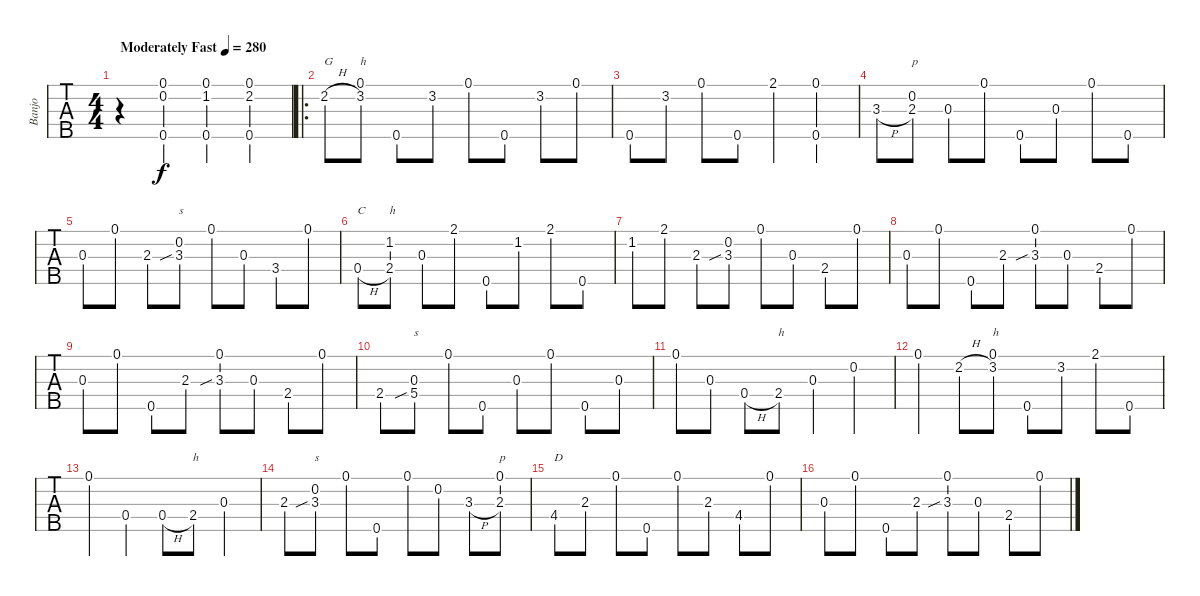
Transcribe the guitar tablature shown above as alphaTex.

\track ("Banjo" "Banjo") {instrument banjo}
\staff {tabs}
\tuning (D4 B3 G3 D3 G4) {hide}
\displaytranspose 12
\ts (4 4)
\tempo (280 "Moderately Fast")
\clef g2
\ks c
r.4{dy f instrument banjo} (0.1{rf 3} 0.2{rf 2} 0.5{rf 1}).4 (0.1{rf 3} 1.2{rf 2} 0.5{rf 1}).4 (0.1{rf 3} 2.2{rf 2} 0.5{rf 1}).4 |
\ro
2.2{h rf 2}.8{txt "G"} (0.1{rf 3} 3.2).8{txt "h"} 0.5{rf 1}.8 3.2{rf 2}.8 0.1{rf 3}.8 0.5{rf 1}.8 3.2{rf 2}.8 0.1{rf 3}.8 |
0.5{rf 1}.8 3.2{rf 2}.8 0.1{rf 3}.8 0.5{rf 1}.8 2.1{rf 3}.4 (0.1{rf 3} 0.5{rf 1}).4 |
3.3{h rf 1}.8 (0.2{rf 2} 2.3).8{txt "p"} 0.3{rf 1}.8 0.1{rf 3}.8 0.5{rf 1}.8 0.3{rf 2}.8 0.1{rf 3}.8 0.5{rf 1}.8 |
0.3{rf 2}.8 0.1{rf 3}.8 2.3{rf 1}.8 (0.2{rf 2} 3.3{sib}).8{txt "s"} 0.1{rf 3}.8 0.3{rf 2}.8 3.4{rf 1}.8 0.1{rf 3}.8 |
0.4{h rf 1}.8{txt "C"} (1.2{rf 2} 2.4).8{txt "h"} 0.3{rf 1}.8 2.1{rf 3}.8 0.5{rf 1}.8 1.2{rf 2}.8 2.1{rf 3}.8 0.5{rf 1}.8 |
1.2{rf 2}.8 2.1{rf 3}.8 2.3{rf 1}.8 (0.2{rf 2} 3.3{sib}).8 0.1{rf 3}.8 0.3{rf 2}.8 2.4{rf 1}.8 0.1{rf 3}.8 |
0.3{rf 2}.8 0.1{rf 3}.8 0.5{rf 1}.8 2.3{rf 2}.8 (0.1{rf 3} 3.3{sib}).8 0.3{rf 2}.8 2.4{rf 1}.8 0.1{rf 3}.8 |
0.3{rf 2}.8 0.1{rf 3}.8 0.5{rf 1}.8 2.3{rf 2}.8 (0.1{rf 3} 3.3{sib}).8 0.3{rf 2}.8 2.4{rf 1}.8 0.1{rf 3}.8 |
2.4{rf 1}.8 (0.3{rf 2} 5.4{sib}).8{txt "s"} 0.1{rf 3}.8 0.5{rf 1}.8 0.3{rf 2}.8 0.1{rf 3}.8 0.5{rf 1}.8 0.3{rf 2}.8 |
0.1{rf 3}.8 0.3{rf 2}.8 0.4{h rf 1}.8 2.4.8{txt "h"} 0.3{rf 1}.4 0.2{rf 2}.4 |
0.1{rf 3}.4 2.2{h rf 1}.8 (0.1{rf 3} 3.2).8{txt "h"} 0.5{rf 1}.8 3.2{rf 2}.8 2.1{rf 3}.8 0.5{rf 1}.8 |
0.1{rf 3}.4 0.4{rf 1}.4 0.4{h rf 1}.8 2.4.8{txt "h"} 0.3{rf 2}.4 |
2.3{rf 1}.8 (0.2{rf 2} 3.3{sib}).8{txt "s"} 0.1{rf 3}.8 0.5{rf 1}.8 0.1{rf 3}.8 0.2{rf 2}.8 3.3{h rf 1}.8 (0.1{rf 3} 2.3).8{txt "p"} |
4.4{rf 1}.8{txt "D"} 2.3{rf 2}.8 0.1{rf 3}.8 0.5{rf 1}.8 0.1{rf 3}.8 2.3{rf 2}.8 4.4{rf 1}.8 0.1{rf 3}.8 |
0.3{rf 2}.8 0.1{rf 3}.8 0.5{rf 1}.8 2.3{rf 2}.8 (0.1{rf 3} 3.3{sib}).8 0.3{rf 2}.8 2.4{rf 1}.8 0.1{rf 3}.8
